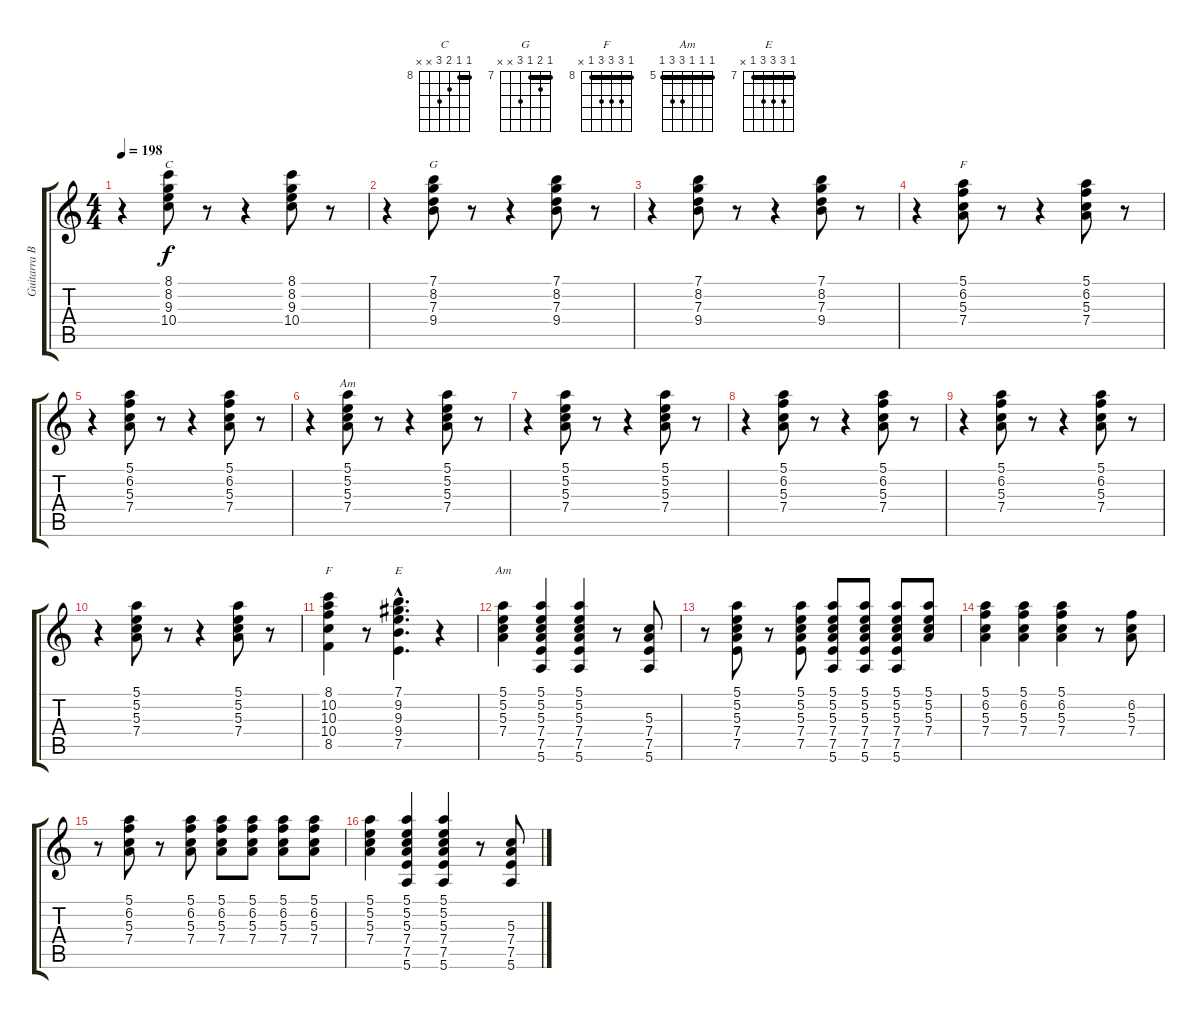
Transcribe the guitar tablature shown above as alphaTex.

\track ("Guitarra Base" "Guitarra B") {instrument distortionguitar}
\staff {score tabs}
\tuning (E4 B3 G3 D3 A2 E2) {hide}
\chord ("C" 8 8 9 10 x x) {firstfret 8 barre 8}
\chord ("G" 7 8 7 9 x x) {firstfret 7 barre 7}
\chord ("F" 5 6 5 7 x x) {firstfret 5 barre 5}
\chord ("Am" 5 5 5 7 x x) {firstfret 5 barre 5}
\chord ("F" 8 10 10 10 8 x) {firstfret 8 barre 8}
\chord ("E" 7 9 9 9 7 x) {firstfret 7 barre 7}
\chord ("Am" 5 5 5 7 7 5) {firstfret 5 barre 5}
\ts (4 4)
\tempo 198
\clef g2
\ks c
r.4{dy f} (8.1 8.2 9.3 10.4).8{ch "C"} r.8 r.4 (8.1 8.2 9.3 10.4).8 r.8 |
r.4 (7.1 8.2 7.3 9.4).8{ch "G"} r.8 r.4 (7.1 8.2 7.3 9.4).8 r.8 |
r.4 (7.1 8.2 7.3 9.4).8 r.8 r.4 (7.1 8.2 7.3 9.4).8 r.8 |
r.4 (5.1 6.2 5.3 7.4).8{ch "F"} r.8 r.4 (5.1 6.2 5.3 7.4).8 r.8 |
r.4 (5.1 6.2 5.3 7.4).8 r.8 r.4 (5.1 6.2 5.3 7.4).8 r.8 |
r.4 (5.1 5.2 5.3 7.4).8{ch "Am"} r.8 r.4 (5.1 5.2 5.3 7.4).8 r.8 |
r.4 (5.1 5.2 5.3 7.4).8 r.8 r.4 (5.1 5.2 5.3 7.4).8 r.8 |
r.4 (5.1 6.2 5.3 7.4).8 r.8 r.4 (5.1 6.2 5.3 7.4).8 r.8 |
r.4 (5.1 6.2 5.3 7.4).8 r.8 r.4 (5.1 6.2 5.3 7.4).8 r.8 |
r.4 (5.1 5.2 5.3 7.4).8 r.8 r.4 (5.1 5.2 5.3 7.4).8 r.8 |
(8.1 10.2 10.3 10.4 8.5).4{ch "F"} r.8 (7.1{hac} 9.2{hac} 9.3{hac} 9.4{hac} 7.5{hac}).4{d ch "E"} r.4 |
(5.1 5.2 5.3 7.4).4{ch "Am"} (5.1 5.2 5.3 7.4 7.5 5.6).4 (5.1 5.2 5.3 7.4 7.5 5.6).4 r.8 (5.3 7.4 7.5 5.6).8 |
r.8 (5.1 5.2 5.3 7.4 7.5).8 r.8 (5.1 5.2 5.3 7.4 7.5).8 (5.1 5.2 5.3 7.4 7.5 5.6).8 (5.1 5.2 5.3 7.4 7.5 5.6).8 (5.1 5.2 5.3 7.4 7.5 5.6).8 (5.1 5.2 5.3 7.4).8 |
(5.1 6.2 5.3 7.4).4 (5.1 6.2 5.3 7.4).4 (5.1 6.2 5.3 7.4).4 r.8 (6.2 5.3 7.4).8 |
r.8 (5.1 6.2 5.3 7.4).8 r.8 (5.1 6.2 5.3 7.4).8 (5.1 6.2 5.3 7.4).8 (5.1 6.2 5.3 7.4).8 (5.1 6.2 5.3 7.4).8 (5.1 6.2 5.3 7.4).8 |
(5.1 5.2 5.3 7.4).4 (5.1 5.2 5.3 7.4 7.5 5.6).4 (5.1 5.2 5.3 7.4 7.5 5.6).4 r.8 (5.3 7.4 7.5 5.6).8
